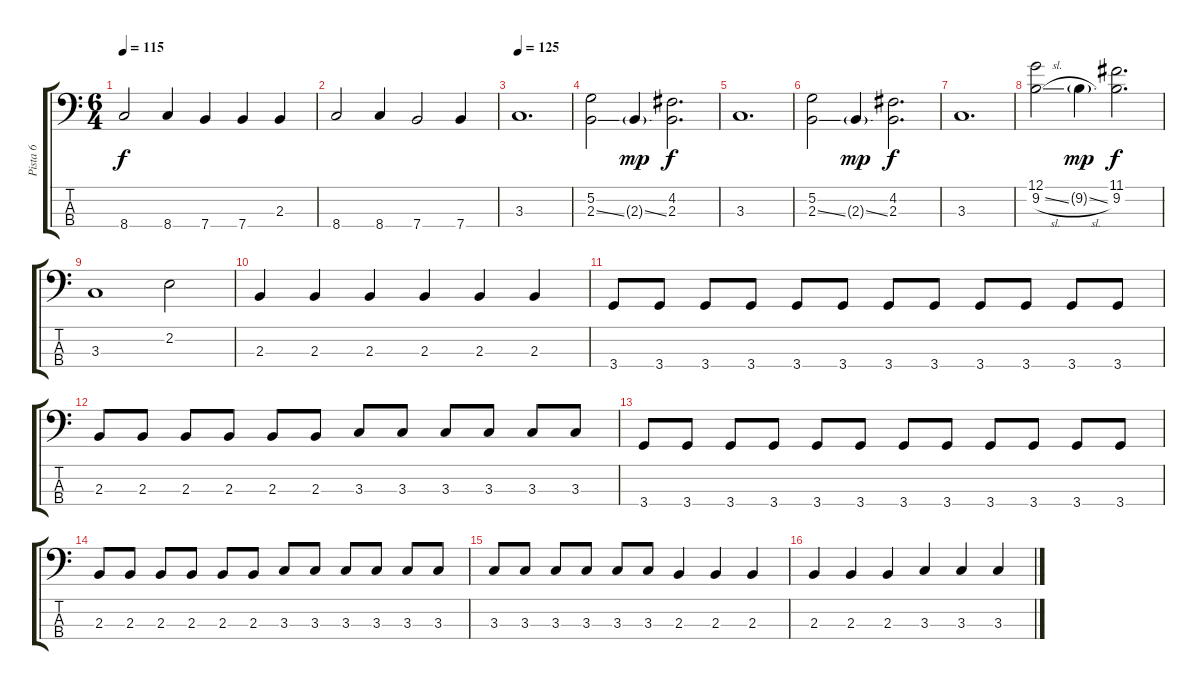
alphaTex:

\track ("Pista 6" "Pista 6") {instrument electricbasspick}
\staff {score tabs}
\tuning (G2 D2 A1 E1) {hide}
\ts (6 4)
\tempo 115
\clef f4
\ks c
8.4.2{dy f} 8.4.4 7.4.4 7.4.4 2.3.4 |
8.4.2 8.4.4 7.4.2 7.4.4 |
\tempo 125
3.3.1{d volume 9} |
(5.2 2.3{ss}).2 2.3{ss g}.4{dy mp} (4.2 2.3).2{d dy f} |
3.3.1{d} |
(5.2 2.3{ss}).2 2.3{ss g}.4{dy mp} (4.2 2.3).2{d dy f} |
3.3.1{d} |
(12.1 9.2{sl}).2 9.2{sl g}.4{dy mp} (11.1 9.2).2{d dy f} |
3.3.1 2.2.2 |
2.3.4 2.3.4 2.3.4 2.3.4 2.3.4 2.3.4 |
3.4.8 3.4.8 3.4.8 3.4.8 3.4.8 3.4.8 3.4.8 3.4.8 3.4.8 3.4.8 3.4.8 3.4.8 |
2.3.8 2.3.8 2.3.8 2.3.8 2.3.8 2.3.8 3.3.8 3.3.8 3.3.8 3.3.8 3.3.8 3.3.8 |
3.4.8 3.4.8 3.4.8 3.4.8 3.4.8 3.4.8 3.4.8 3.4.8 3.4.8 3.4.8 3.4.8 3.4.8 |
2.3.8 2.3.8 2.3.8 2.3.8 2.3.8 2.3.8 3.3.8 3.3.8 3.3.8 3.3.8 3.3.8 3.3.8 |
3.3.8 3.3.8 3.3.8 3.3.8 3.3.8 3.3.8 2.3.4 2.3.4 2.3.4 |
2.3.4 2.3.4 2.3.4 3.3.4 3.3.4 3.3.4
